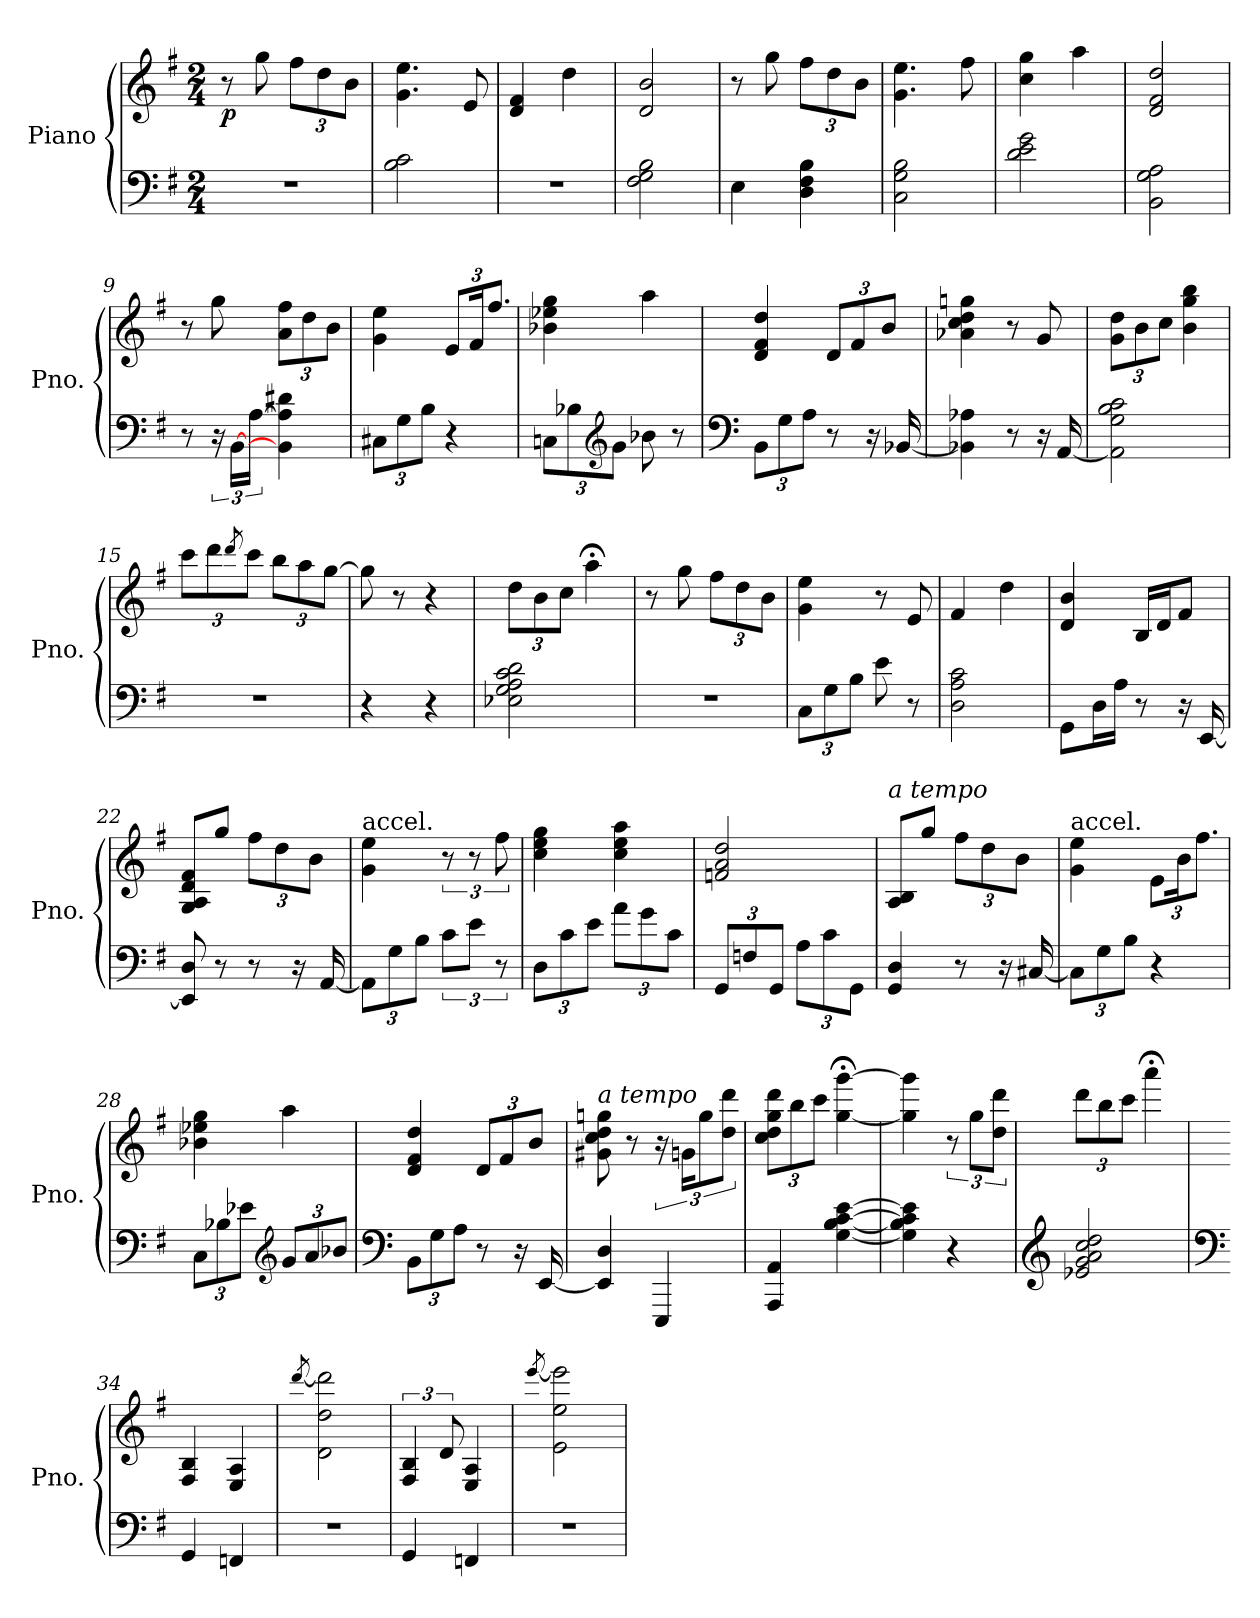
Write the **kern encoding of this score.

**kern	**kern	**dynam
*part1	*part1	*part1
*staff2	*staff1	*staff1/2
*I"Piano	*	*
*I'Pno.	*	*
*clefF4	*clefG2	*
*k[f#]	*k[f#]	*
*M2/4	*M2/4	*
*MM65	*MM65	*
=1	=1	=1
!	!	!LO:DY:b
2r	8r	p
.	8gg\	.
*	*Xbrackettup	*
.	12ff#\L	.
.	12dd\	.
.	12b\J	.
=2	=2	=2
2B\ 2c\	4.g\ 4.ee\	.
.	8e/	.
=3	=3	=3
2r	4d/ 4f#/	.
.	4dd\	.
=4	=4	=4
2F#\ 2G\ 2B\	2d/ 2b/	.
=5	=5	=5
4E\	8r	.
.	8gg\	.
4D\ 4F#\ 4B\	12ff#\L	.
.	12dd\	.
.	12b\J	.
=6	=6	=6
2C\ 2G\ 2B\	4.g\ 4.ee\	.
.	8ff#\	.
!!LO:LB:g=z
=7	=7	=7
2d\ 2e\ 2g\	4cc\ 4gg\	.
.	4aa\	.
=8	=8	=8
2BB\ 2G\ 2A\	2d/ 2f#/ 2dd/	.
=9	=9	=9
8r	8r	.
24r	8gg\	.
[24BB\LL	.	.
[24A\JJ	.	.
4BB\] 4A\] 4d#X\	12a\ 12ff#\L	.
.	12dd\	.
.	12b\J	.
=10	=10	=10
*Xbrackettup	*	*
12C#X\L	4g\ 4ee\	.
12G\	.	.
12B\J	.	.
4r	12e/L	.
.	24f#/K	.
.	12.ff#/J	.
=11	=11	=11
12Cn\L	4b-X\ 4ee-X\ 4gg\	.
12B-X\	.	.
*clefG2	*	*
12g\J	.	.
8b-X\	4aa\	.
8r	.	.
!!LO:LB:g=z
=12	=12	=12
*clefF4	*	*
12BB\L	4d/ 4f#/ 4dd/	.
12G\	.	.
12A\J	.	.
8r	12d/L	.
.	12f#/	.
16r	.	.
.	12b/J	.
[16BB-X/	.	.
=13	=13	=13
4BB-X\] 4A-X\	4a-X\ 4cc\ 4dd\ 4ggn\	.
8r	8r	.
16r	8g/	.
[16AA/	.	.
=14	=14	=14
2AA\] 2G\ 2B\ 2c\	12g\ 12dd\L	.
.	12b\	.
.	12cc\J	.
.	4b\ 4gg\ 4bb\	.
=15	=15	=15
2r	12ccc\L	.
.	12ddd\	.
.	8qddd/	.
.	12ccc\J	.
.	12bb\L	.
.	12aa\	.
.	[12gg\J	.
=16	=16	=16
4r	8gg\]	.
.	8r	.
4r	4r	.
=17	=17	=17
2E-X\ 2G\ 2A\ 2c\ 2d\	12dd\L	.
.	12b\	.
.	12cc\J	.
.	4aa;<\	.
!!LO:LB:g=z
=18	=18	=18
2r	8r	.
.	8gg\	.
.	12ff#\L	.
.	12dd\	.
.	12b\J	.
=19	=19	=19
12C\L	4g\ 4ee\	.
12G\	.	.
12B\J	.	.
8e\	8r	.
8r	8e/	.
=20	=20	=20
2D\ 2A\ 2c\	4f#/	.
.	4dd\	.
=21	=21	=21
8GG\L	4d/ 4b/	.
16D\L	.	.
16A\JJ	.	.
8r	16B/LL	.
.	16d/J	.
16r	8f#/J	.
[16EE/	.	.
=22	=22	=22
8EE/] 8D/	8G/ 8A/ 8d/ 8f#/L	.
8r	8gg/J	.
8r	12ff#\L	.
.	12dd\	.
16r	.	.
.	12b\J	.
[16AA/	.	.
=23	=23	=23
!	!LO:TX:a:t=accel.	!
12AA\L]	4g\ 4ee\	.
12G\	.	.
12B\J	.	.
*brackettup	*brackettup	*
12c\L	12r	.
12e\J	12r	.
12r	12ff#\	.
!!LO:LB:g=z
=24	=24	=24
*Xbrackettup	*	*
12D\L	4cc\ 4ee\ 4gg\	.
12c\	.	.
12e\J	.	.
12a\L	4cc\ 4ee\ 4aa\	.
12g\	.	.
12c\J	.	.
=25	=25	=25
12GG/L	2fn/ 2a/ 2dd/	.
12Fn/	.	.
12GG/J	.	.
12A\L	.	.
12c\	.	.
12GG\J	.	.
=26	=26	=26
!	!LO:TX:a:i:t=a tempo	!
4GG/ 4D/	8A/ 8B/L	.
.	8gg/J	.
*	*Xbrackettup	*
8r	12ff#\L	.
.	12dd\	.
16r	.	.
.	12b\J	.
[16C#X/	.	.
=27	=27	=27
!	!LO:TX:a:t=accel.	!
12C#\L]	4g\ 4ee\	.
12G\	.	.
12B\J	.	.
4r	12e\L	.
.	24b\K	.
.	12.ff#\J	.
=28	=28	=28
12C\L	4b-X\ 4ee-X\ 4gg\	.
12B-X\	.	.
12e-X\J	.	.
*clefG2	*	*
12g/L	4aa\	.
12a/	.	.
12b-X/J	.	.
!!LO:PB:g=z
=29	=29	=29
*clefF4	*	*
12BB\L	4d/ 4f#/ 4dd/	.
12G\	.	.
12A\J	.	.
8r	12d/L	.
.	12f#/	.
16r	.	.
.	12b/J	.
[16EE/	.	.
=30	=30	=30
!	!LO:TX:a:i:t=a tempo	!
4EE/] 4D/	8g#X\ 8cc\ 8dd\ 8ggn\	.
.	8r	.
*	*brackettup	*
4EEE/	24r	.
.	24gn\KL	.
.	12gg\	.
.	12dd\ 12ddd\J	.
=31	=31	=31
*	*Xbrackettup	*
4AAA/ 4AA/	12cc\ 12dd\ 12gg\ 12ddd\L	.
.	12bb\	.
.	12ccc\J	.
[4G\ [4B\ [4c\ [4e\	[4gg\;< [4ggg\;<	.
=32	=32	=32
4G\] 4B\] 4c\] 4e\]	4gg\] 4ggg\]	.
*	*brackettup	*
4r	12r	.
.	12gg\L	.
.	12dd\ 12ddd\J	.
=33	=33	=33
*clefG2	*	*
*	*Xbrackettup	*
2e-X/ 2g/ 2a/ 2cc/ 2dd/	12ddd\L	.
.	12bb\	.
.	12ccc\J	.
.	4aaa;<\	.
=34	=34	=34
*clefF4	*	*
*8ba	*	*
4GGG/	4F#/ 4B/	.
4FFFn/	4E/ 4A/	.
!!LO:LB:g=z
=35	=35	=35
.	[8qddd/	.
*X8ba	*	*
2r	2d\ 2dd\ 2ddd\]	.
=36	=36	=36
*8ba	*	*
*	*brackettup	*
4GGG/	6F#/ 6B/	.
.	12d/	.
4FFFn/	4E/ 4A/	.
=37	=37	=37
.	[8qeee/	.
*X8ba	*	*
2r	2e\ 2ee\ 2eee\]	.
=	=	=
*-	*-	*-
